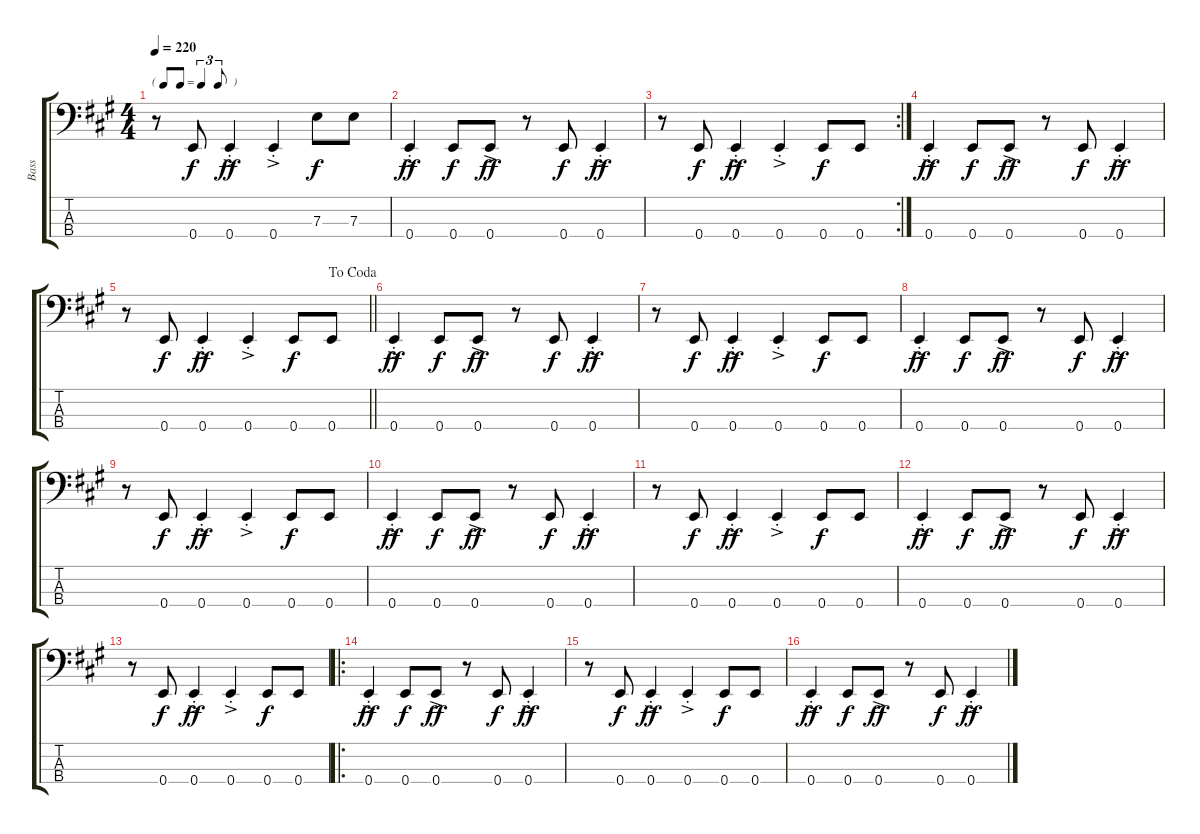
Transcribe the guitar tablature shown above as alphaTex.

\track ("Bass" "Bass") {instrument electricbassfinger}
\staff {score tabs}
\tuning (G2 D2 A1 E1) {hide}
\ts (4 4)
\tf triplet8th
\tempo 220
\clef f4
\ks a
r.8{dy ff} 0.4.8{dy f} 0.4{ac st}.4{dy ff} 0.4{ac st}.4 7.3.8{dy f} 7.3.8 |
0.4{ac st}.4{dy ff} 0.4.8{dy f} 0.4{ac}.8{dy ff} r.8 0.4.8{dy f} 0.4{ac st}.4{dy ff} |
\rc 2
r.8 0.4.8{dy f} 0.4{ac st}.4{dy ff} 0.4{ac st}.4 0.4.8{dy f} 0.4.8 |
0.4{ac st}.4{dy ff} 0.4.8{dy f} 0.4{ac}.8{dy ff} r.8 0.4.8{dy f} 0.4{ac st}.4{dy ff} |
\jump dacoda
\barLineRight lightlight
r.8 0.4.8{dy f} 0.4{ac st}.4{dy ff} 0.4{ac st}.4 0.4.8{dy f} 0.4.8 |
0.4{ac st}.4{dy ff} 0.4.8{dy f} 0.4{ac}.8{dy ff} r.8 0.4.8{dy f} 0.4{ac st}.4{dy ff} |
r.8 0.4.8{dy f} 0.4{ac st}.4{dy ff} 0.4{ac st}.4 0.4.8{dy f} 0.4.8 |
0.4{ac st}.4{dy ff} 0.4.8{dy f} 0.4{ac}.8{dy ff} r.8 0.4.8{dy f} 0.4{ac st}.4{dy ff} |
r.8 0.4.8{dy f} 0.4{ac st}.4{dy ff} 0.4{ac st}.4 0.4.8{dy f} 0.4.8 |
0.4{ac st}.4{dy ff} 0.4.8{dy f} 0.4{ac}.8{dy ff} r.8 0.4.8{dy f} 0.4{ac st}.4{dy ff} |
r.8 0.4.8{dy f} 0.4{ac st}.4{dy ff} 0.4{ac st}.4 0.4.8{dy f} 0.4.8 |
0.4{ac st}.4{dy ff} 0.4.8{dy f} 0.4{ac}.8{dy ff} r.8 0.4.8{dy f} 0.4{ac st}.4{dy ff} |
r.8 0.4.8{dy f} 0.4{ac st}.4{dy ff} 0.4{ac st}.4 0.4.8{dy f} 0.4.8 |
\ro
0.4{ac st}.4{dy ff} 0.4.8{dy f} 0.4{ac}.8{dy ff} r.8 0.4.8{dy f} 0.4{ac st}.4{dy ff} |
r.8 0.4.8{dy f} 0.4{ac st}.4{dy ff} 0.4{ac st}.4 0.4.8{dy f} 0.4.8 |
0.4{ac st}.4{dy ff} 0.4.8{dy f} 0.4{ac}.8{dy ff} r.8 0.4.8{dy f} 0.4{ac st}.4{dy ff}
